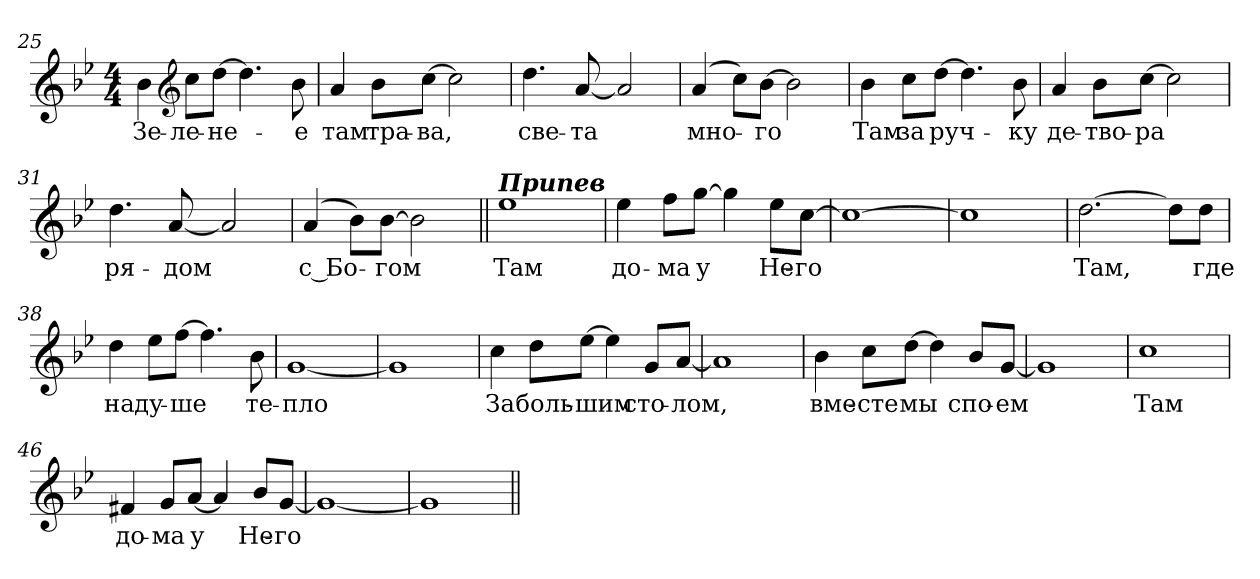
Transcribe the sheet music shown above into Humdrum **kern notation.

**kern	**text
*part1	*part1
*staff1	*staff1
!!LO:LB:g=z
*clefG2	*
*k[b-e-]	*
*g:	*
*M4/4	*
=25	=25
!	!LO:LY:b:color=#000000
4b-i\	Зе-
*clefG2	*
!	!LO:LY:b:color=#000000
8cci\L	-ле-
!	!LO:LY:b:color=#000000
[>8ddi\J	-не-
4.ddi\]	.
!	!LO:LY:b:color=#000000
8b-i\	-е
=26	=26
!	!LO:LY:b:color=#000000
4ai/	там
!	!LO:LY:b:color=#000000
8b-i\L	тра-
!	!LO:LY:b:color=#000000
[>8cci\J	-ва,
2cci\]	.
=27	=27
!	!LO:LY:b:color=#000000
4.ddi\	све-
!	!LO:LY:b:color=#000000
[<8ai/	-та
2ai/]	.
=28	=28
!	!LO:LY:b:color=#000000
(4ai/	мно-
8cci\L)	.
!	!LO:LY:b:color=#000000
[>8b-i\J	-го
2b-i\]	.
=29	=29
!	!LO:LY:b:color=#000000
4b-i\	Там
!	!LO:LY:b:color=#000000
8cci\L	за
!	!LO:LY:b:color=#000000
[>8ddi\J	руч-
4.ddi\]	.
!	!LO:LY:b:color=#000000
8b-i\	-ку
!!LO:LB:g=z
=30	=30
!	!LO:LY:b:color=#000000
4ai/	де-
!	!LO:LY:b:color=#000000
8b-i\L	-тво-
!	!LO:LY:b:color=#000000
[>8cci\J	-ра
2cci\]	.
=31	=31
!	!LO:LY:b:color=#000000
4.ddi\	ря-
!	!LO:LY:b:color=#000000
[<8ai/	-дом
2ai/]	.
=32	=32
!	!LO:LY:b:color=#000000
(4ai/	с Бо-
8b-i\L)	.
!	!LO:LY:b:color=#000000
[>8b-i\J	-гом
2b-i\]	.
=33||	=33||
!LO:TX:a:Bi:t=Припев	!
!	!LO:LY:b:color=#000000
1ee-i	Там
=34	=34
!	!LO:LY:b:color=#000000
4ee-i\	до-
!	!LO:LY:b:color=#000000
8ffi\L	-ма
!	!LO:LY:b:color=#000000
[>8ggi\J	у
4ggi\]	.
!	!LO:LY:b:color=#000000
8ee-i\L	Не-
!	!LO:LY:b:color=#000000
[>8cci\J	-го
=35	=35
1cci_>	.
=36	=36
1cci]	.
!!LO:LB:g=z
=37	=37
!	!LO:LY:b:color=#000000
[>2.ddi\	Там,
8ddi\L]	.
!	!LO:LY:b:color=#000000
8ddi\J	где
=38	=38
!	!LO:LY:b:color=#000000
4ddi\	на
!	!LO:LY:b:color=#000000
8ee-i\L	ду-
!	!LO:LY:b:color=#000000
[>8ffi\J	-ше
4.ffi\]	.
!	!LO:LY:b:color=#000000
8b-i\	те-
=39	=39
!	!LO:LY:b:color=#000000
[<1gi	-пло
=40	=40
1gi]	.
=41	=41
!	!LO:LY:b:color=#000000
4cci\	За
!	!LO:LY:b:color=#000000
8ddi\L	боль-
!	!LO:LY:b:color=#000000
[>8ee-i\J	-шим
4ee-i\]	.
!	!LO:LY:b:color=#000000
8gi/L	сто-
!	!LO:LY:b:color=#000000
[<8ai/J	-лом,
=42	=42
1ai]	.
!!LO:PB:g=z
=43	=43
!	!LO:LY:b:color=#000000
4b-i\	вме-
!	!LO:LY:b:color=#000000
8cci\L	-сте
!	!LO:LY:b:color=#000000
[>8ddi\J	мы
4ddi\]	.
!	!LO:LY:b:color=#000000
8b-i/L	спо-
!	!LO:LY:b:color=#000000
[<8gi/J	-ем
=44	=44
1gi]	.
=45	=45
!	!LO:LY:b:color=#000000
1cci	Там
=46	=46
!	!LO:LY:b:color=#000000
4f#Xi/	до-
!	!LO:LY:b:color=#000000
8gi/L	-ма
!	!LO:LY:b:color=#000000
[<8ai/J	у
4ai/]	.
!	!LO:LY:b:color=#000000
8b-i/L	Не-
!	!LO:LY:b:color=#000000
[<8gi/J	-го
=47	=47
1gi_<	.
=48	=48
1gi]	.
=||	=||
*-	*-
